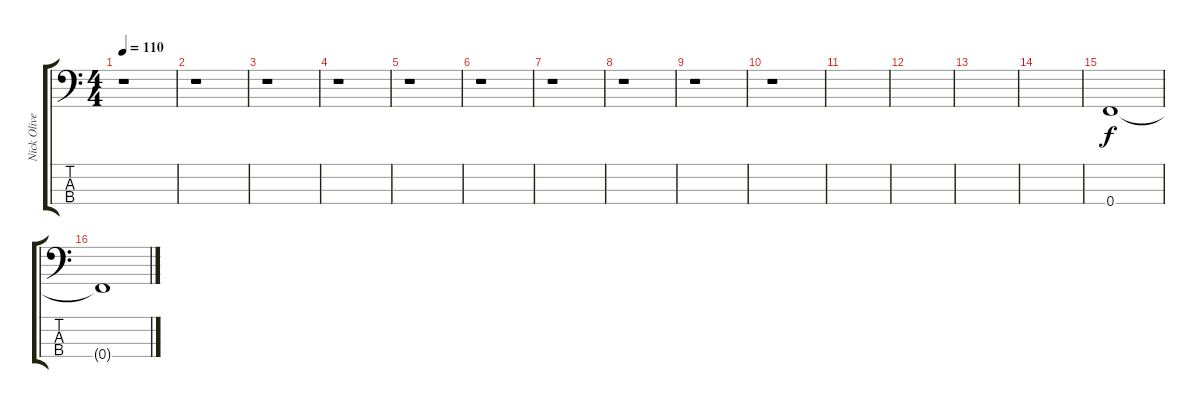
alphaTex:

\track ("Nick Oliveri (Bass)" "Nick Olive") {instrument electricbasspick}
\staff {score tabs}
\tuning (Ab2 Eb2 Bb1 F1) {hide}
\ts (4 4)
\tempo 110
\clef f4
\ks c
r.1{dy f} |
r.1 |
r.1 |
r.1 |
r.1 |
r.1 |
r.1 |
r.1 |
r.1 |
r.1 |
|
|
|
|
0.4.1 |
0.4{t}.1
